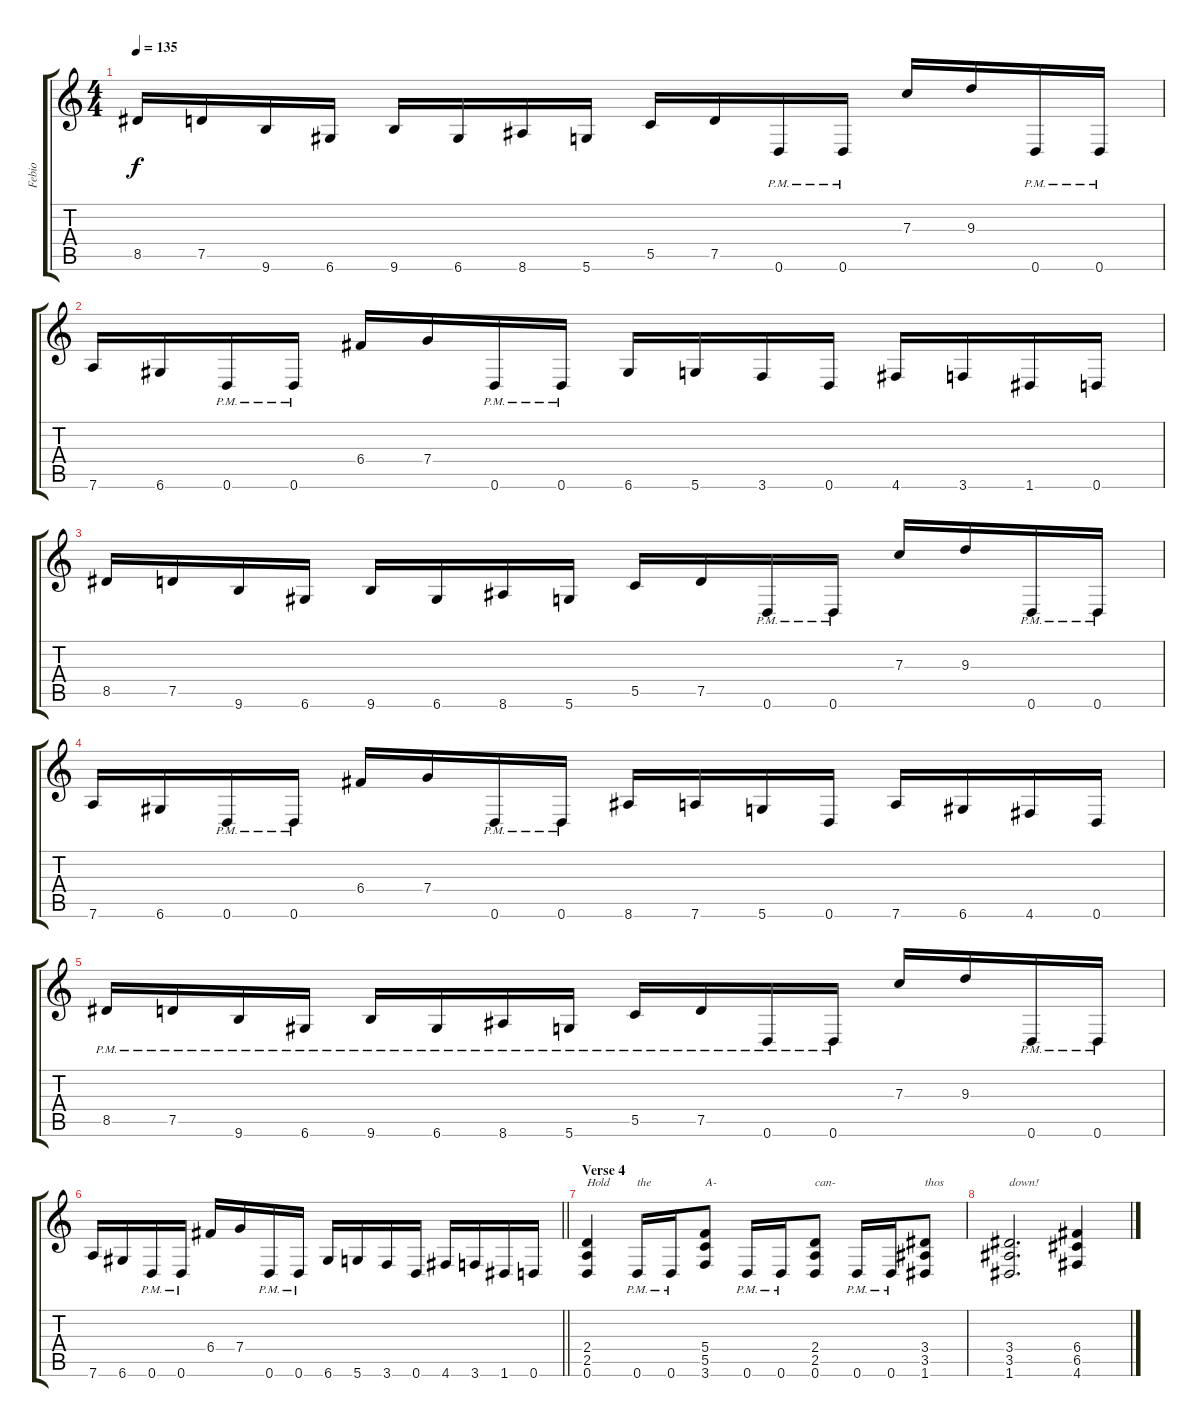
\track ("Febio" "Febio") {instrument distortionguitar}
\staff {score tabs}
\tuning (D4 A3 F3 C3 G2 D2) {hide}
\ts (4 4)
\tempo 135
\clef g2
\ks c
8.5.16{dy f} 7.5.16 9.6.16 6.6.16 9.6.16 6.6.16 8.6.16 5.6.16 5.5.16 7.5.16 0.6{pm}.16 0.6{pm}.16 7.3.16 9.3.16 0.6{pm}.16 0.6{pm}.16 |
7.6.16 6.6.16 0.6{pm}.16 0.6{pm}.16 6.4.16 7.4.16 0.6{pm}.16 0.6{pm}.16 6.6.16 5.6.16 3.6.16 0.6.16 4.6.16 3.6.16 1.6.16 0.6.16 |
8.5.16 7.5.16 9.6.16 6.6.16 9.6.16 6.6.16 8.6.16 5.6.16 5.5.16 7.5.16 0.6{pm}.16 0.6{pm}.16 7.3.16 9.3.16 0.6{pm}.16 0.6{pm}.16 |
7.6.16 6.6.16 0.6{pm}.16 0.6{pm}.16 6.4.16 7.4.16 0.6{pm}.16 0.6{pm}.16 8.6.16 7.6.16 5.6.16 0.6.16 7.6.16 6.6.16 4.6.16 0.6.16 |
8.5{pm}.16 7.5{pm}.16 9.6{pm}.16 6.6{pm}.16 9.6{pm}.16 6.6{pm}.16 8.6{pm}.16 5.6{pm}.16 5.5{pm}.16 7.5{pm}.16 0.6{pm}.16 0.6{pm}.16 7.3.16 9.3.16 0.6{pm}.16 0.6{pm}.16 |
\barLineRight lightlight
7.6.16 6.6.16 0.6{pm}.16 0.6{pm}.16 6.4.16 7.4.16 0.6{pm}.16 0.6{pm}.16 6.6.16 5.6.16 3.6.16 0.6.16 4.6.16 3.6.16 1.6.16 0.6.16 |
\section ("" "Verse 4")
(2.4 2.5 0.6).4{txt "Hold"} 0.6{pm}.16{txt "the"} 0.6{pm}.16 (5.4 5.5 3.6).8{txt "A-"} 0.6{pm}.16 0.6{pm}.16 (2.4 2.5 0.6).8{txt "can-"} 0.6{pm}.16 0.6{pm}.16 (3.4 3.5 1.6).8{txt "thos"} |
(3.4 3.5 1.6).2{d txt "down!"} (6.4 6.5 4.6).4
